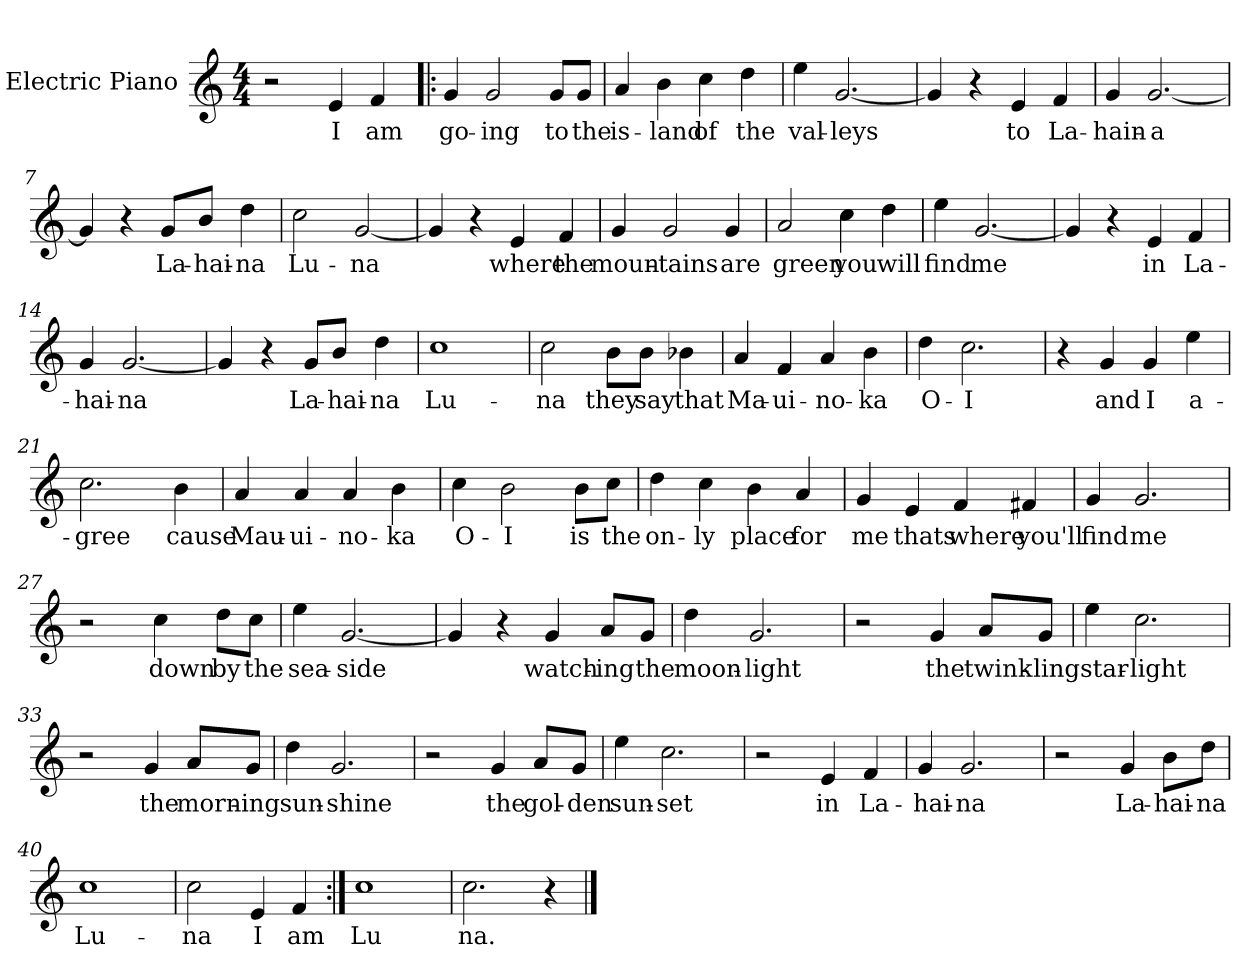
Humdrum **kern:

**kern	**text
*part1	*part1
*staff1	*staff1
*I"Electric Piano	*
*I'E.Pno	*
*clefG2	*
*k[]	*
*C:	*
*M4/4	*
=1	=1
2r	.
4e/	I
4f/	am
=2!|:	=2!|:
4g/	go-
2g/	-ing
8g/L	to
8g/J	the
=3	=3
4a/	is-
4b\	-land
4cc\	of
4dd\	the
=4	=4
4ee\	val-
[2.g/	-leys
=5	=5
4g/]	.
4r	.
4e/	to
4f/	La-
=6	=6
4g/	-hain-
[2.g/	-a
!!LO:LB:g=z
=7	=7
4g/]	.
4r	.
8g/L	La-
8b/J	-hai-
4dd\	-na
=8	=8
2cc\	Lu-
[2g/	-na
=9	=9
4g/]	.
4r	.
4e/	where
4f/	the
=10	=10
4g/	moun-
2g/	-tains
4g/	are
=11	=11
2a/	green
4cc\	you
4dd\	will
!!LO:LB:g=z
=12	=12
4ee\	find
[2.g/	me
=13	=13
4g/]	.
4r	.
4e/	in
4f/	La-
=14	=14
4g/	-hai-
[2.g/	-na
=15	=15
4g/]	.
4r	.
8g/L	La-
8b/J	-hai-
4dd\	-na
=16	=16
1cc	Lu-
=17	=17
2cc\	-na
8b\L	they
8b\J	say
4b-X\	that
!!LO:LB:g=z
=18	=18
4a/	Ma-
4f/	-ui-
4a/	-no-
4b\	-ka
=19	=19
4dd\	O-
2.cc\	-I
=20	=20
4r	.
4g/	and
4g/	I
4ee\	a-
=21	=21
2.cc\	-gree
4b\	cause
=22	=22
4a/	Mau-
4a/	-ui-
4a/	-no-
4b\	-ka
=23	=23
4cc\	O-
2b\	-I
8b\L	is
8cc\J	the
!!LO:LB:g=z
=24	=24
4dd\	on-
4cc\	-ly
4b\	place
4a/	for
=25	=25
4g/	me
4e/	thats
4f/	where
4f#X/	you'll
=26	=26
4g/	find
2.g/	me
=27	=27
2r	.
4cc\	down
8dd\L	by
8cc\J	the
=28	=28
4ee\	sea-
[2.g/	-side
!!LO:LB:g=z
=29	=29
4g/]	.
4r	.
4g/	watch-
8a/L	-ing
8g/J	the
=30	=30
4dd\	moon-
2.g/	light
=31	=31
2r	.
4g/	the
8a/L	twink-
8g/J	-ling
=32	=32
4ee\	star-
2.cc\	-light
=33	=33
2r	.
4g/	the
8a/L	morn-
8g/J	-ing
!!LO:LB:g=z
=34	=34
4dd\	sun-
2.g/	-shine
=35	=35
2r	.
4g/	the
8a/L	gol-
8g/J	-den
=36	=36
4ee\	sun-
2.cc\	-set
=37	=37
2r	.
4e/	in
4f/	La-
=38	=38
4g/	-hai-
2.g/	-na
=39	=39
2r	.
4g/	La-
8b\L	-hai-
8dd\J	-na
=40	=40
1cc	Lu-
!!LO:LB:g=z
=41	=41
2cc\	-na
4e/	I
4f/	am
=42:|!	=42:|!
1cc	Lu
=43	=43
2.cc\	na.
4r	.
==	==
*-	*-
